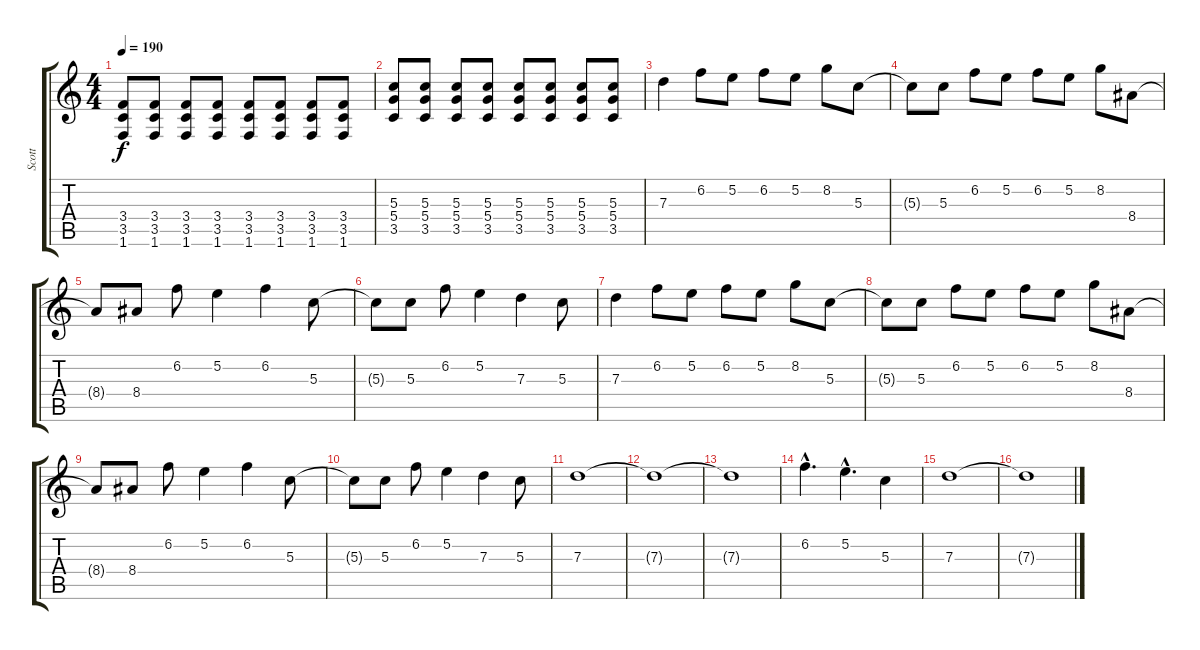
\track ("Scott" "Scott") {instrument distortionguitar}
\staff {score tabs}
\tuning (E4 B3 G3 D3 A2 E2) {hide}
\ts (4 4)
\tempo 190
\clef g2
\ks c
(3.4 3.5 1.6).8{dy f} (3.4 3.5 1.6).8 (3.4 3.5 1.6).8 (3.4 3.5 1.6).8 (3.4 3.5 1.6).8 (3.4 3.5 1.6).8 (3.4 3.5 1.6).8 (3.4 3.5 1.6).8 |
(5.3 5.4 3.5).8 (5.3 5.4 3.5).8 (5.3 5.4 3.5).8 (5.3 5.4 3.5).8 (5.3 5.4 3.5).8 (5.3 5.4 3.5).8 (5.3 5.4 3.5).8 (5.3 5.4 3.5).8 |
7.3.4 6.2.8 5.2.8 6.2.8 5.2.8 8.2.8 5.3.8 |
5.3{t}.8 5.3.8 6.2.8 5.2.8 6.2.8 5.2.8 8.2.8 8.4.8 |
8.4{t}.8 8.4.8 6.2.8 5.2.4 6.2.4 5.3.8 |
5.3{t}.8 5.3.8 6.2.8 5.2.4 7.3.4 5.3.8 |
7.3.4 6.2.8 5.2.8 6.2.8 5.2.8 8.2.8 5.3.8 |
5.3{t}.8 5.3.8 6.2.8 5.2.8 6.2.8 5.2.8 8.2.8 8.4.8 |
8.4{t}.8 8.4.8 6.2.8 5.2.4 6.2.4 5.3.8 |
5.3{t}.8 5.3.8 6.2.8 5.2.4 7.3.4 5.3.8 |
7.3.1 |
7.3{t}.1 |
7.3{t}.1 |
6.2{hac}.4{d} 5.2{hac}.4{d} 5.3.4 |
7.3.1 |
7.3{t}.1
